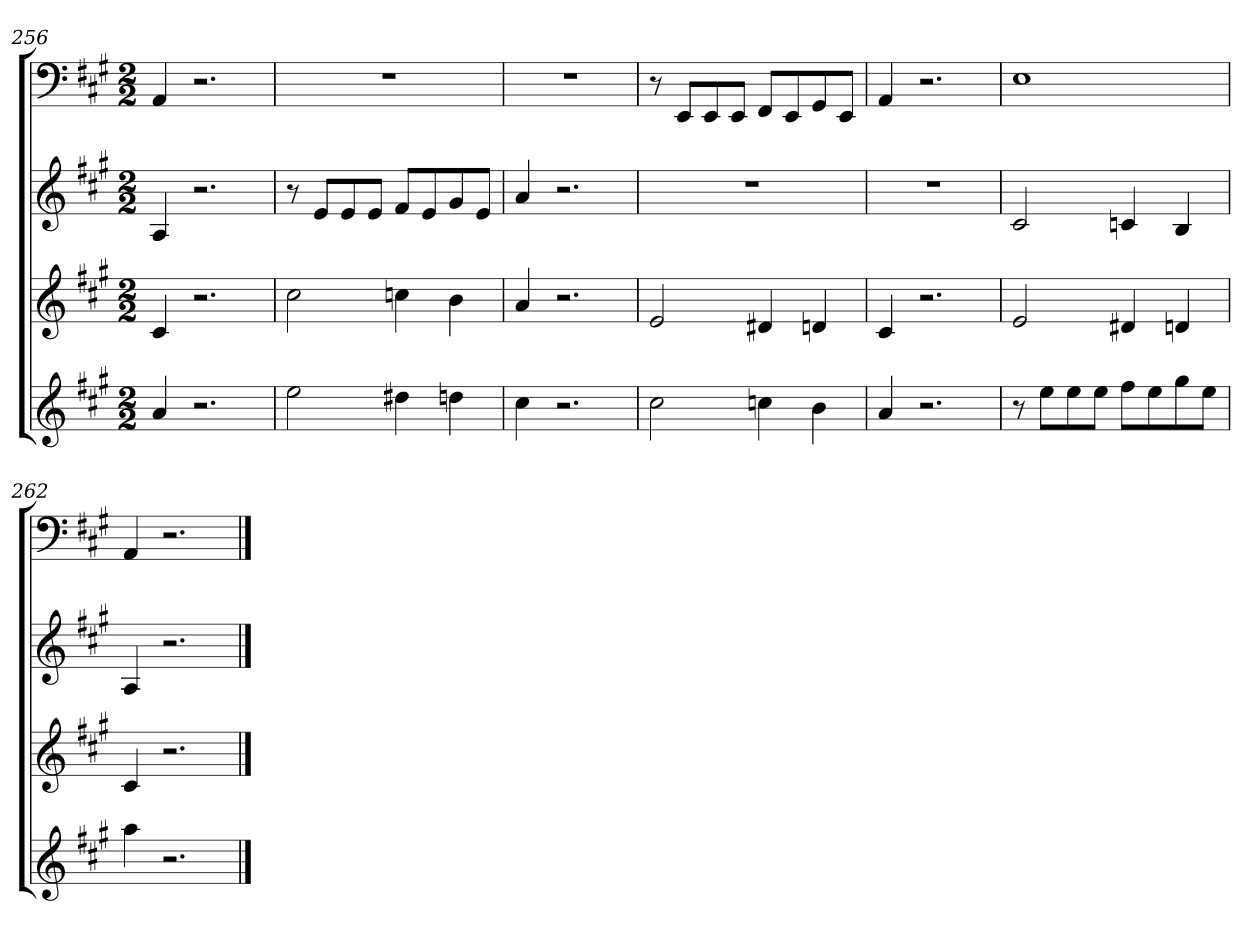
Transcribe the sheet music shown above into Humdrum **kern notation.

**kern	**kern	**kern	**kern
*part4	*part3	*part2	*part1
*staff4	*staff3	*staff2	*staff1
*k[f#c#g#]	*k[f#c#g#]	*k[f#c#g#]	*k[f#c#g#]
*A:	*A:	*A:	*A:
*M2/2	*M2/2	*M2/2	*M2/2
=256	=256	=256	=256
4a	4c#	4A	4AA
2.r	2.r	2.r	2.r
=257	=257	=257	=257
2ee	2cc#	8r	1r
.	.	8eL	.
.	.	8e	.
.	.	8eJ	.
4dd#X	4ccn	8f#L	.
.	.	8e	.
4ddn	4b	8g#	.
.	.	8eJ	.
=258	=258	=258	=258
4cc#	4a	4a	1r
2.r	2.r	2.r	.
=259	=259	=259	=259
2cc#	2e	1r	8r
.	.	.	8EEL
.	.	.	8EE
.	.	.	8EEJ
4ccn	4d#X	.	8FF#L
.	.	.	8EE
4b	4dn	.	8GG#
.	.	.	8EEJ
=260	=260	=260	=260
4a	4c#	1r	4AA
2.r	2.r	.	2.r
=261	=261	=261	=261
8r	2e	2c#	1E
8eeL	.	.	.
8ee	.	.	.
8eeJ	.	.	.
8ff#L	4d#X	4cn	.
8ee	.	.	.
8gg#	4dn	4B	.
8eeJ	.	.	.
=262	=262	=262	=262
4aa	4c#	4A	4AA
2.r	2.r	2.r	2.r
==	==	==	==
*-	*-	*-	*-
